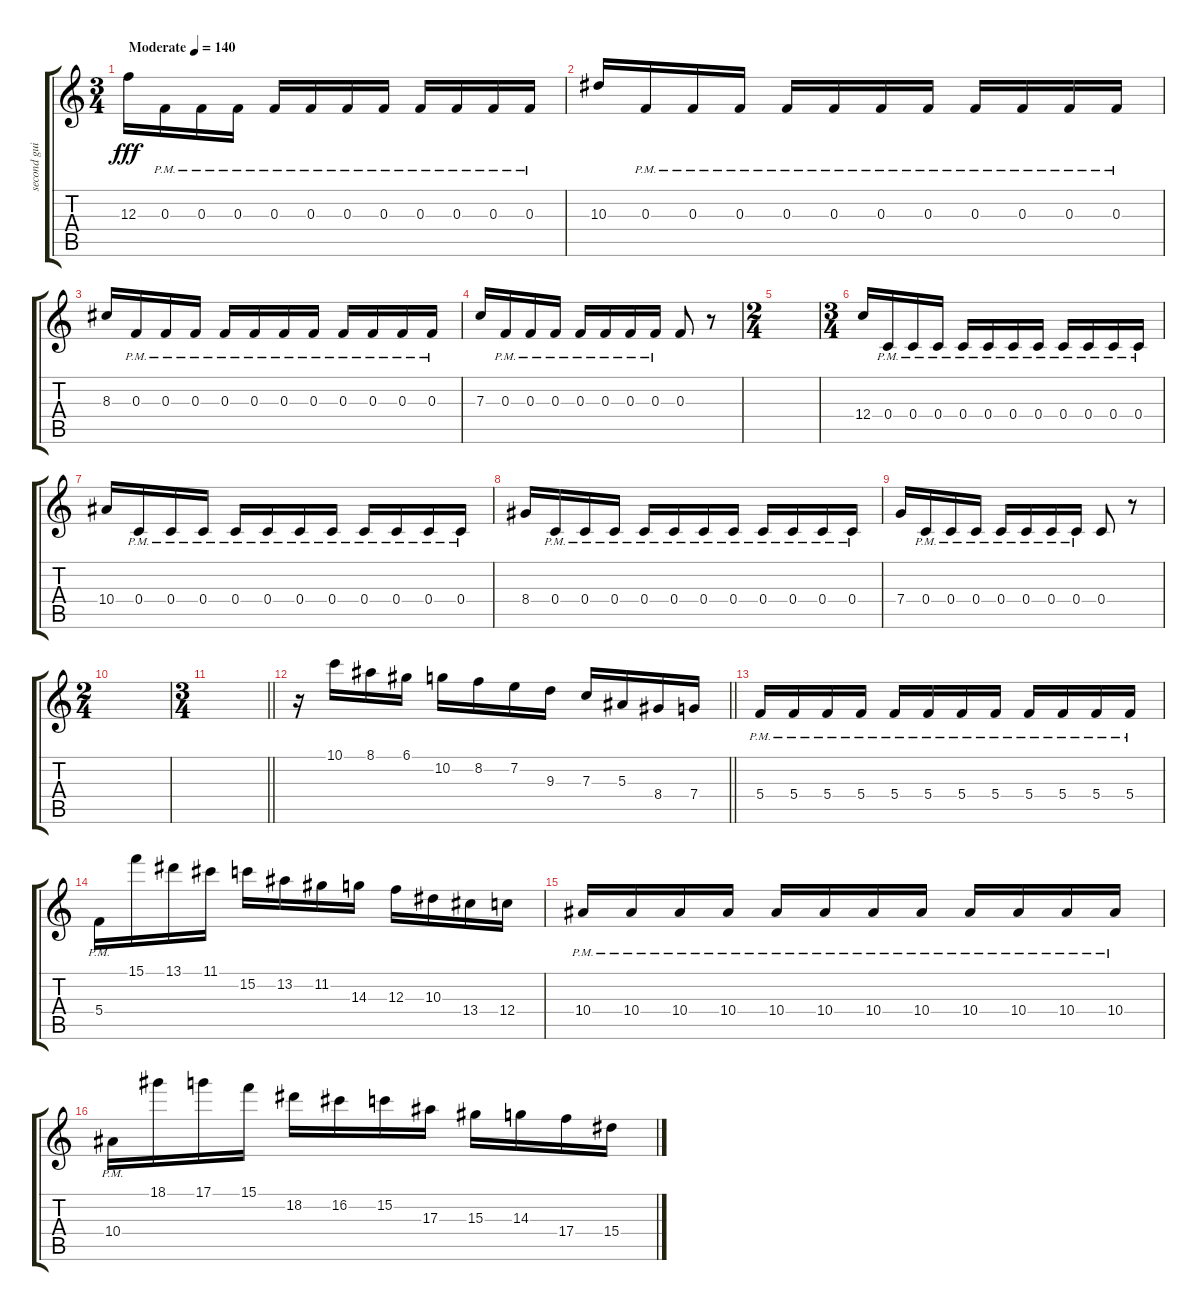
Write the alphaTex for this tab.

\track ("second guitar" "second gui") {instrument distortionguitar}
\staff {score tabs}
\tuning (D4 A3 F3 C3 G2 C2) {hide}
\ts (3 4)
\tempo (140 "Moderate")
\clef g2
\ks c
12.3.16{dy fff instrument distortionguitar} 0.3{pm}.16 0.3{pm}.16 0.3{pm}.16 0.3{pm}.16 0.3{pm}.16 0.3{pm}.16 0.3{pm}.16 0.3{pm}.16 0.3{pm}.16 0.3{pm}.16 0.3{pm}.16 |
10.3.16 0.3{pm}.16 0.3{pm}.16 0.3{pm}.16 0.3{pm}.16 0.3{pm}.16 0.3{pm}.16 0.3{pm}.16 0.3{pm}.16 0.3{pm}.16 0.3{pm}.16 0.3{pm}.16 |
8.3.16 0.3{pm}.16 0.3{pm}.16 0.3{pm}.16 0.3{pm}.16 0.3{pm}.16 0.3{pm}.16 0.3{pm}.16 0.3{pm}.16 0.3{pm}.16 0.3{pm}.16 0.3{pm}.16 |
7.3.16 0.3{pm}.16 0.3{pm}.16 0.3{pm}.16 0.3{pm}.16 0.3{pm}.16 0.3{pm}.16 0.3{pm}.16 0.3.8 r.8 |
\ts (2 4)
|
\ts (3 4)
12.4.16 0.4{pm}.16 0.4{pm}.16 0.4{pm}.16 0.4{pm}.16 0.4{pm}.16 0.4{pm}.16 0.4{pm}.16 0.4{pm}.16 0.4{pm}.16 0.4{pm}.16 0.4{pm}.16 |
10.4.16 0.4{pm}.16 0.4{pm}.16 0.4{pm}.16 0.4{pm}.16 0.4{pm}.16 0.4{pm}.16 0.4{pm}.16 0.4{pm}.16 0.4{pm}.16 0.4{pm}.16 0.4{pm}.16 |
8.4.16 0.4{pm}.16 0.4{pm}.16 0.4{pm}.16 0.4{pm}.16 0.4{pm}.16 0.4{pm}.16 0.4{pm}.16 0.4{pm}.16 0.4{pm}.16 0.4{pm}.16 0.4{pm}.16 |
7.4.16 0.4{pm}.16 0.4{pm}.16 0.4{pm}.16 0.4{pm}.16 0.4{pm}.16 0.4{pm}.16 0.4{pm}.16 0.4.8 r.8 |
\ts (2 4)
|
\ts (3 4)
\barLineRight lightlight
|
\barLineRight lightlight
r.16 10.1.16 8.1.16 6.1.16 10.2.16 8.2.16 7.2.16 9.3.16 7.3.16 5.3.16 8.4.16 7.4.16 |
5.4{pm}.16 5.4{pm}.16 5.4{pm}.16 5.4{pm}.16 5.4{pm}.16 5.4{pm}.16 5.4{pm}.16 5.4{pm}.16 5.4{pm}.16 5.4{pm}.16 5.4{pm}.16 5.4{pm}.16 |
5.4{pm}.16 15.1.16 13.1.16 11.1.16 15.2.16 13.2.16 11.2.16 14.3.16 12.3.16 10.3.16 13.4.16 12.4.16 |
10.4{pm}.16 10.4{pm}.16 10.4{pm}.16 10.4{pm}.16 10.4{pm}.16 10.4{pm}.16 10.4{pm}.16 10.4{pm}.16 10.4{pm}.16 10.4{pm}.16 10.4{pm}.16 10.4{pm}.16 |
10.4{pm}.16 18.1.16 17.1.16 15.1.16 18.2.16 16.2.16 15.2.16 17.3.16 15.3.16 14.3.16 17.4.16 15.4.16
